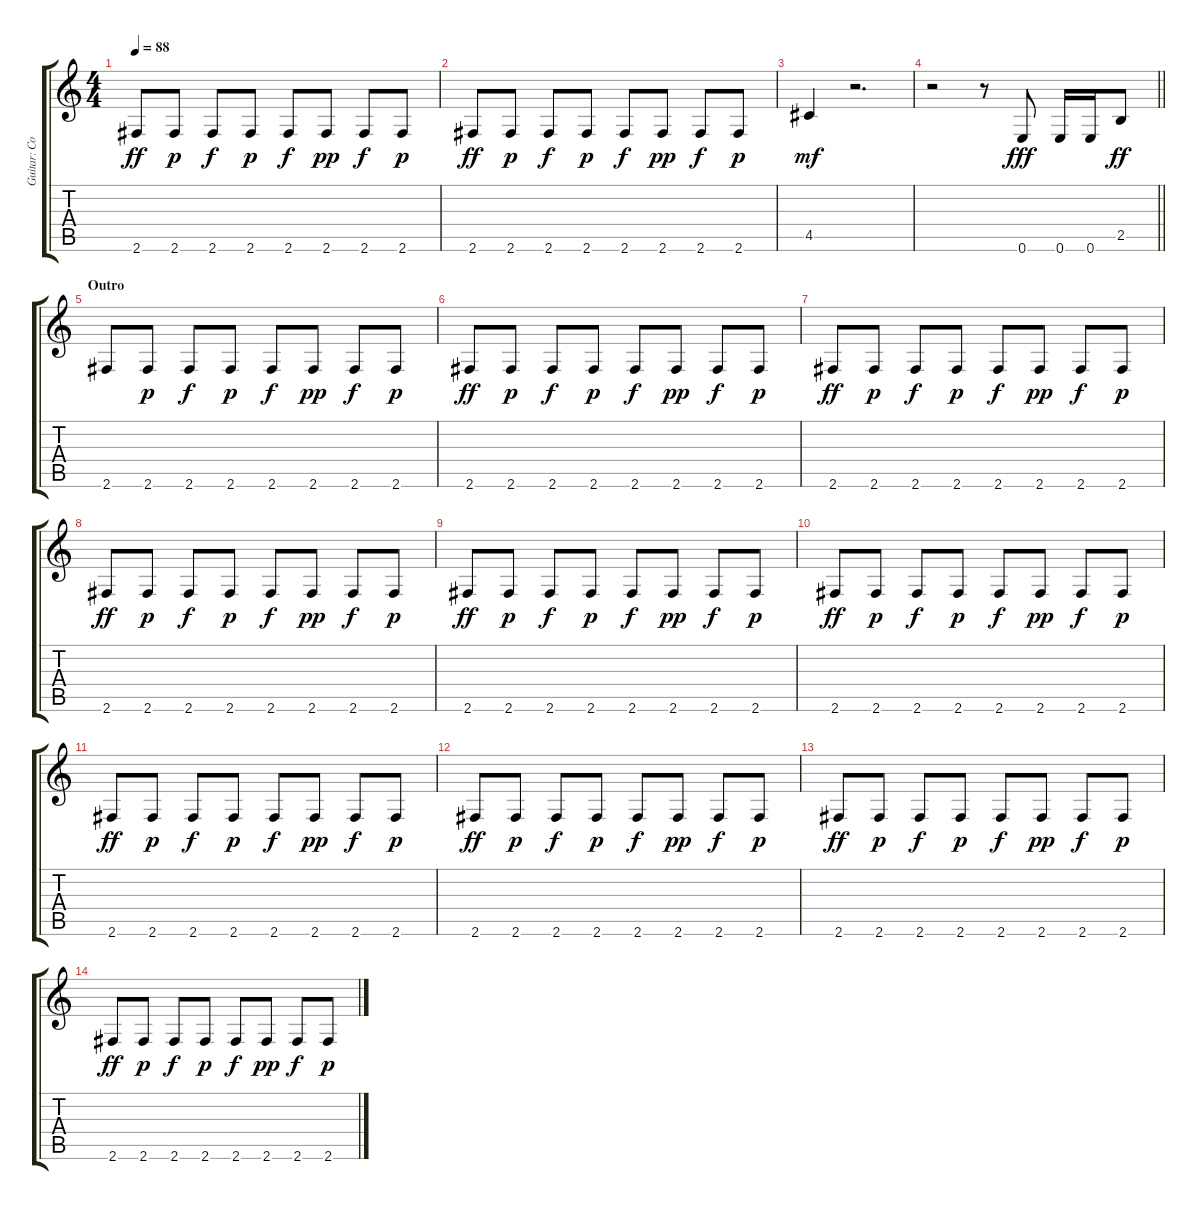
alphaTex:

\track ("Guitar: Cornelius Grant" "Guitar: Co") {instrument acousticguitarsteel}
\staff {score tabs}
\tuning (E4 B3 G3 D3 A2 E2) {hide}
\ts (4 4)
\tempo 88
\clef g2
\ks c
2.6.8{dy ff} 2.6.8{dy p} 2.6.8{dy f} 2.6.8{dy p} 2.6.8{dy f} 2.6.8{dy pp} 2.6.8{dy f} 2.6.8{dy p} |
2.6.8{dy ff} 2.6.8{dy p} 2.6.8{dy f} 2.6.8{dy p} 2.6.8{dy f} 2.6.8{dy pp} 2.6.8{dy f} 2.6.8{dy p} |
4.5.4{dy mf} r.2{d} |
\barLineRight lightlight
r.2 r.8 0.6.8{dy fff} 0.6.16 0.6.16 2.5.8{dy ff} |
\section ("" "Outro")
2.6.8 2.6.8{dy p} 2.6.8{dy f} 2.6.8{dy p} 2.6.8{dy f} 2.6.8{dy pp} 2.6.8{dy f} 2.6.8{dy p} |
2.6.8{dy ff} 2.6.8{dy p} 2.6.8{dy f} 2.6.8{dy p} 2.6.8{dy f} 2.6.8{dy pp} 2.6.8{dy f} 2.6.8{dy p} |
2.6.8{dy ff} 2.6.8{dy p} 2.6.8{dy f} 2.6.8{dy p} 2.6.8{dy f} 2.6.8{dy pp} 2.6.8{dy f} 2.6.8{dy p} |
2.6.8{dy ff} 2.6.8{dy p} 2.6.8{dy f} 2.6.8{dy p} 2.6.8{dy f} 2.6.8{dy pp} 2.6.8{dy f} 2.6.8{dy p} |
2.6.8{dy ff} 2.6.8{dy p} 2.6.8{dy f} 2.6.8{dy p} 2.6.8{dy f} 2.6.8{dy pp} 2.6.8{dy f} 2.6.8{dy p} |
2.6.8{dy ff} 2.6.8{dy p} 2.6.8{dy f} 2.6.8{dy p} 2.6.8{dy f} 2.6.8{dy pp} 2.6.8{dy f} 2.6.8{dy p} |
2.6.8{dy ff} 2.6.8{dy p} 2.6.8{dy f} 2.6.8{dy p} 2.6.8{dy f} 2.6.8{dy pp} 2.6.8{dy f} 2.6.8{dy p} |
2.6.8{dy ff} 2.6.8{dy p} 2.6.8{dy f} 2.6.8{dy p} 2.6.8{dy f} 2.6.8{dy pp} 2.6.8{dy f} 2.6.8{dy p} |
2.6.8{dy ff volume 0} 2.6.8{dy p} 2.6.8{dy f} 2.6.8{dy p} 2.6.8{dy f} 2.6.8{dy pp} 2.6.8{dy f} 2.6.8{dy p} |
2.6.8{dy ff} 2.6.8{dy p} 2.6.8{dy f} 2.6.8{dy p} 2.6.8{dy f} 2.6.8{dy pp} 2.6.8{dy f} 2.6.8{dy p}
